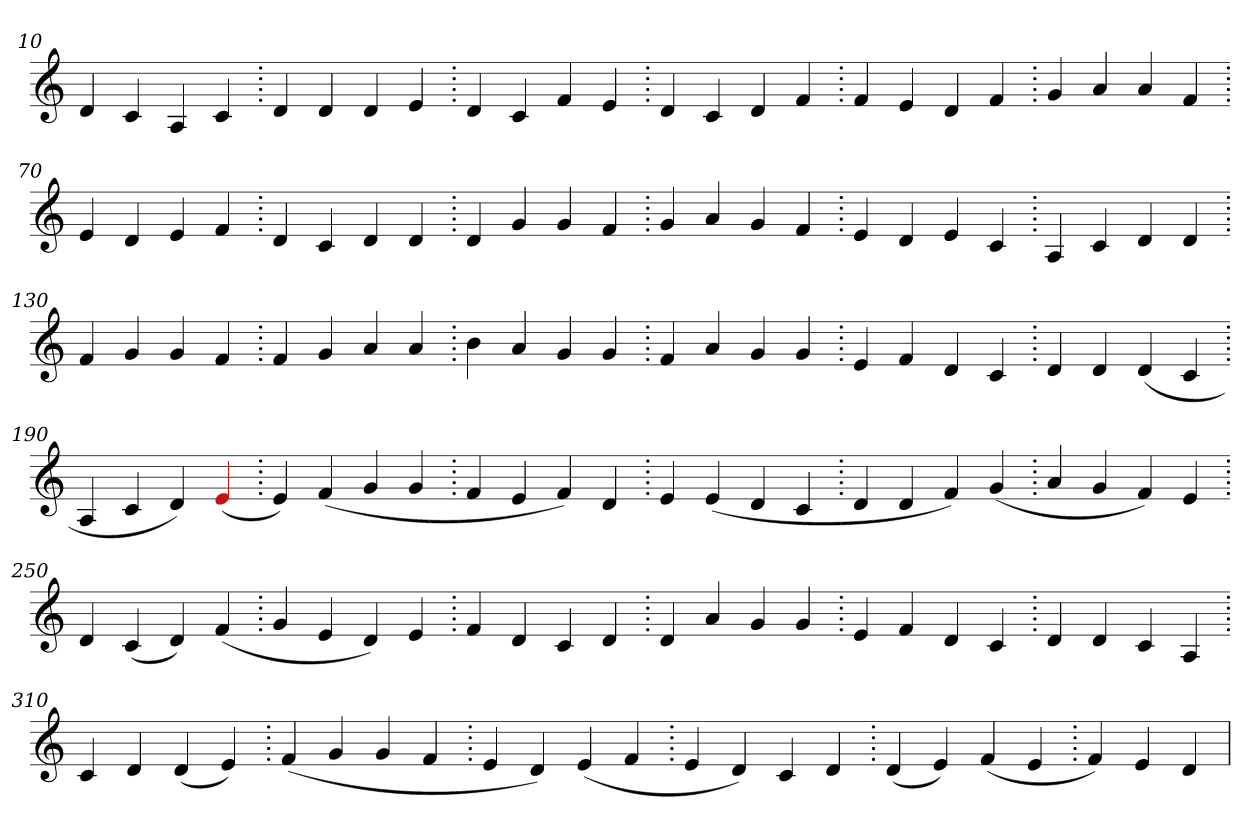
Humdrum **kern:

**kern
*part1
*staff1
*clefG2
=10.
4d
4c
4A
4c
=20.
4d
4d
4d
4e
=30.
4d
4c
4f
4e
=40.
4d
4c
4d
4f
=50.
4f
4e
4d
4f
=60.
4g
4a
4a
4f
=70.
4e
4d
4e
4f
=80.
4d
4c
4d
4d
=90.
4d
4g
4g
4f
=100.
4g
4a
4g
4f
=110.
4e
4d
4e
4c
=120.
4A
4c
4d
4d
=130.
4f
4g
4g
4f
=140.
4f
4g
4a
4a
=150.
4b
4a
4g
4g
=160.
4f
4a
4g
4g
=170.
4e
4f
4d
4c
=180.
4d
4d
(>4d
4c
=190.
4A
4c
4d)
(>4Re
=200.
4e)
(>4f
4g
4g
=210.
4f
4e
4f)
4d
=220.
4e
(>4e
4d
4c
=230.
4d
4d
4f)
(>4g
=240.
4a
4g
4f)
4e
=250.
4d
(>4c
4d)
(>4f
=260.
4g
4e
4d)
4e
=270.
4f
4d
4c
4d
=280.
4d
4a
4g
4g
=290.
4e
4f
4d
4c
=300.
4d
4d
4c
4A
=310.
4c
4d
(>4d
4e)
=320.
(>4f
4g
4g
4f
=330.
4e
4d)
(>4e
4f
=340.
4e
4d)
4c
4d
=350.
(>4d
4e)
(>4f
4e
=360.
4f)
4e
4d
=
*-
